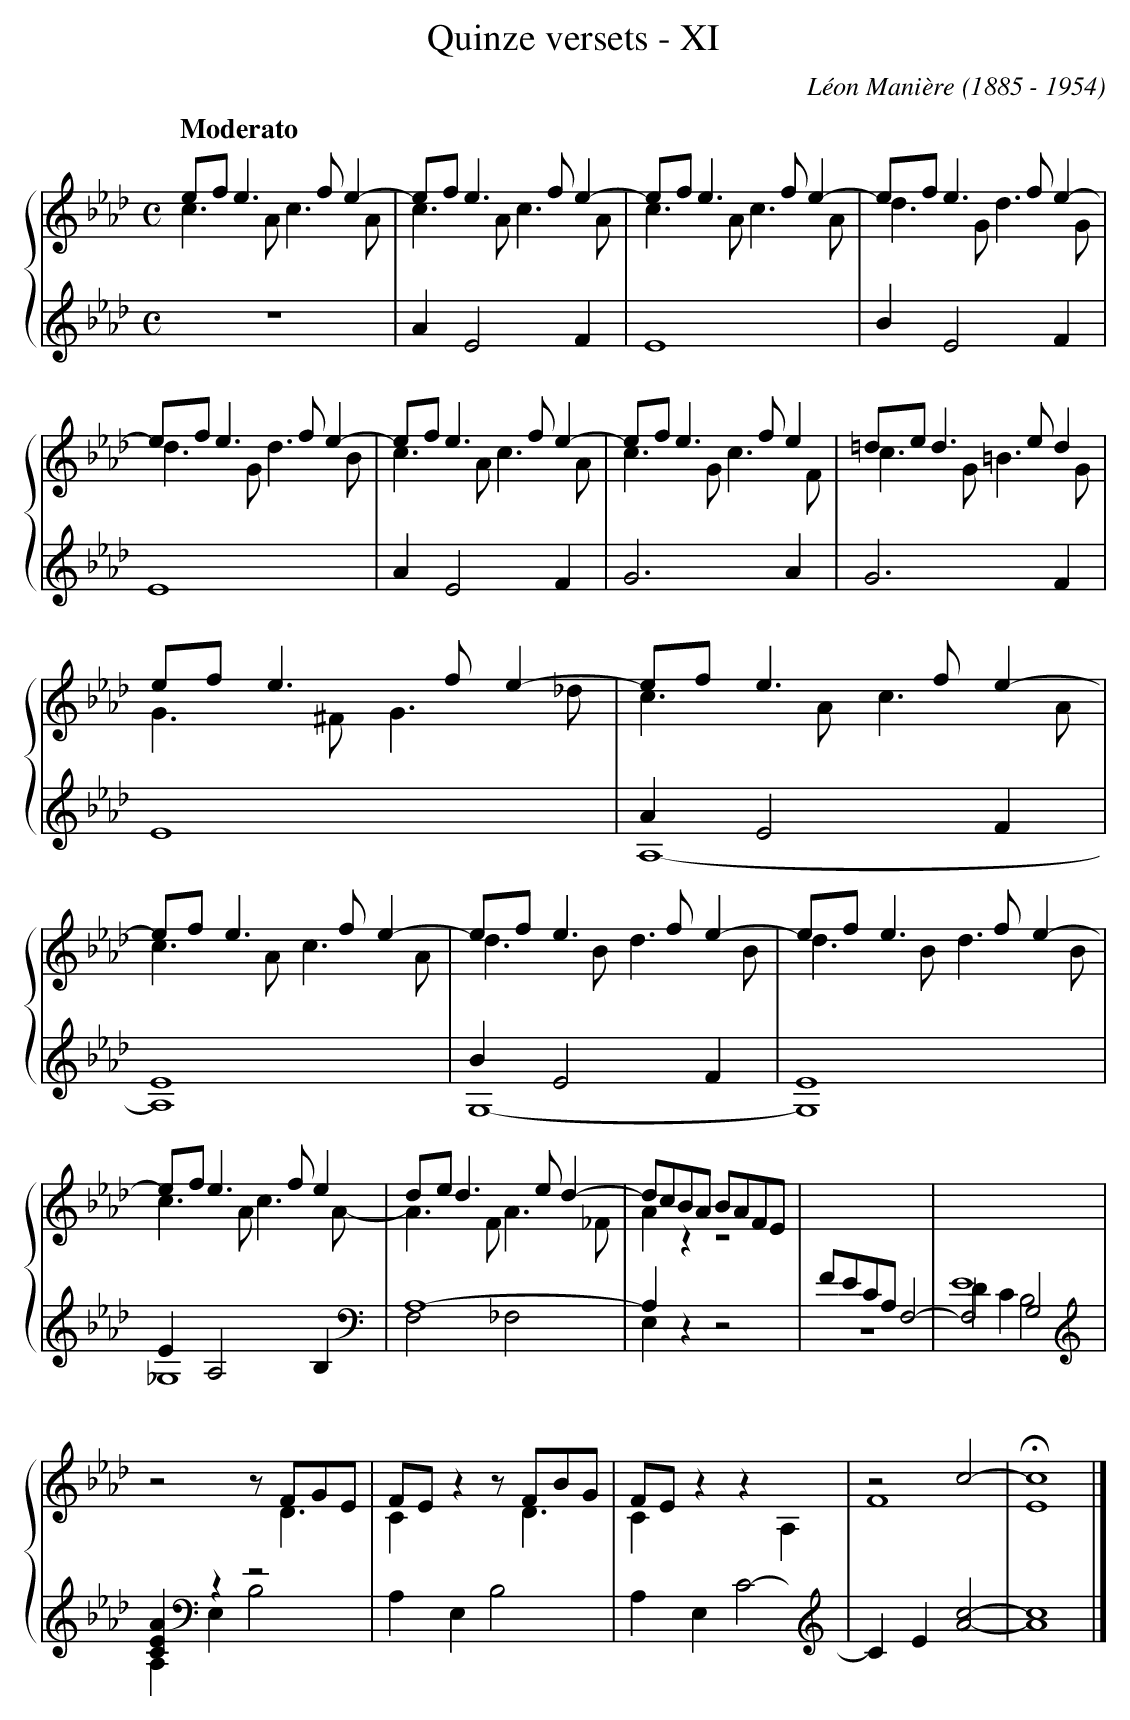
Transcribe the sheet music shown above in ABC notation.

X:1
T:Quinze versets - XI
M:C
L:1/4
Q:"Moderato"
%%staves {(1 2) (3 4)}
K:Ab
V:1
Q:1/4=72
e/f/e>fe-|e/f/e>fe-|e/f/e>fe-|e/f/e>fe-|
V:2
c>Ac>A|c>Ac>A|c>Ac>A|d>Gd>G|
V:3 shift=cC
X4|
V:4 shift=cC
z4|AE2F|E4|BE2F|
V:1
e/f/e>fe-|e/f/e>fe-|e/f/e>fe|=d/e/d>ed|
V:2
d>Gd>B|c>Ac>A|c>Gc>F|c>G=B>G|
V:3
X4|
V:4
E4|AE2F|G3A|G3F|
V:1
e/f/e>fe-|e/f/e>fe-|e/f/e>fe-|e/f/e>fe-|e/f/e>fe-|
V:2
G>^FG>_d|c>Ac>A|c>Ac>A|d>Bd>B|d>Bd>B|
V:3
x4|AE2F|E4|BE2F|E4|
V:4
E4|A,4-|A,4|G,4-|G,4|
V:1
e/f/e>fe|d/e/d>ed-|d/c/B/A/ B/A/F/E/|X2|
V:2
c>Ac>A-|A>FA>_F|Azz2|[I:staff +1]F/E/C/A,/F,2-|F,2G,2[I:staff -1]|
V:3
EA,2B,|A,4-|A,zz2|z4|E4|
V:4
_G,4|F,2_F,2|E,zz2|z4|DCB,2|
V:1
z2z/F/G/E/|F/E/zz/F/B/G/|F/E/zzx|z2c2-|Hc4|]
V:2
z2z<D|Czz<D|CzzA,|F4|E4|]
V:3
[CEA]zz2|X4|]
V:4
A,E,B,2|A,E,B,2|A,E,C2-|CE[Ac]2-|[Ac]4|]
